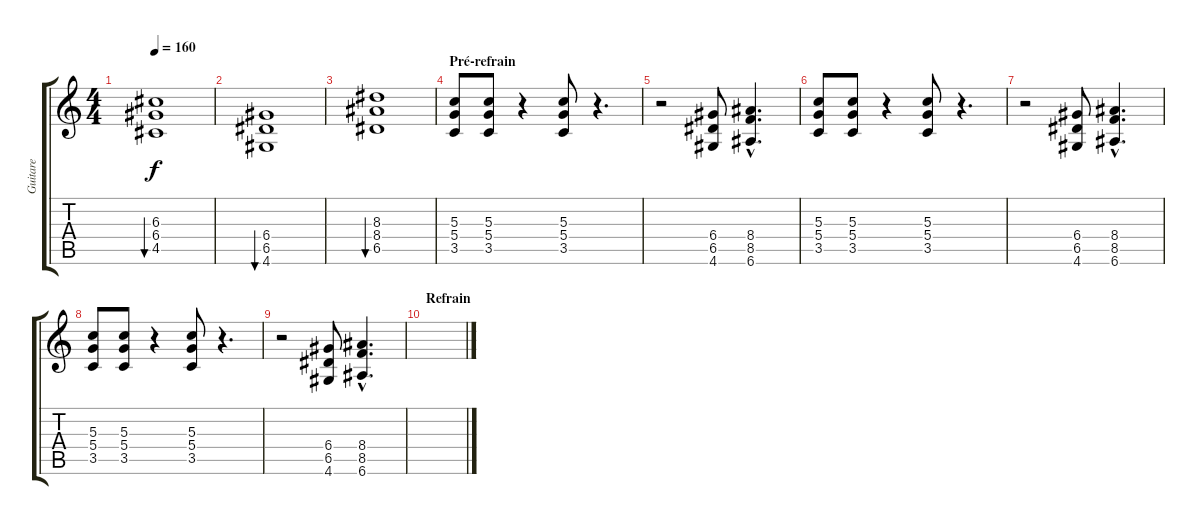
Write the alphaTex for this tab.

\track ("Guitare" "Guitare") {instrument overdrivenguitar}
\staff {score tabs}
\tuning (E4 B3 G3 D3 A2 E2) {hide}
\ts (4 4)
\tempo 160
\clef g2
\ks c
(6.3 6.4 4.5).1{bu 60 dy f} |
(6.4 6.5 4.6).1{bu 60} |
(8.3 8.4 6.5).1{bu 60} |
\section ("" "Pré-refrain")
(5.3 5.4 3.5).8 (5.3 5.4 3.5).8 r.4 (5.3 5.4 3.5).8 r.4{d} |
r.2 (6.4 6.5 4.6).8 (8.4{hac} 8.5{hac} 6.6{hac}).4{d} |
(5.3 5.4 3.5).8 (5.3 5.4 3.5).8 r.4 (5.3 5.4 3.5).8 r.4{d} |
r.2 (6.4 6.5 4.6).8 (8.4{hac} 8.5{hac} 6.6{hac}).4{d} |
(5.3 5.4 3.5).8 (5.3 5.4 3.5).8 r.4 (5.3 5.4 3.5).8 r.4{d} |
r.2 (6.4 6.5 4.6).8 (8.4{hac} 8.5{hac} 6.6{hac}).4{d} |
\section ("" "Refrain")
